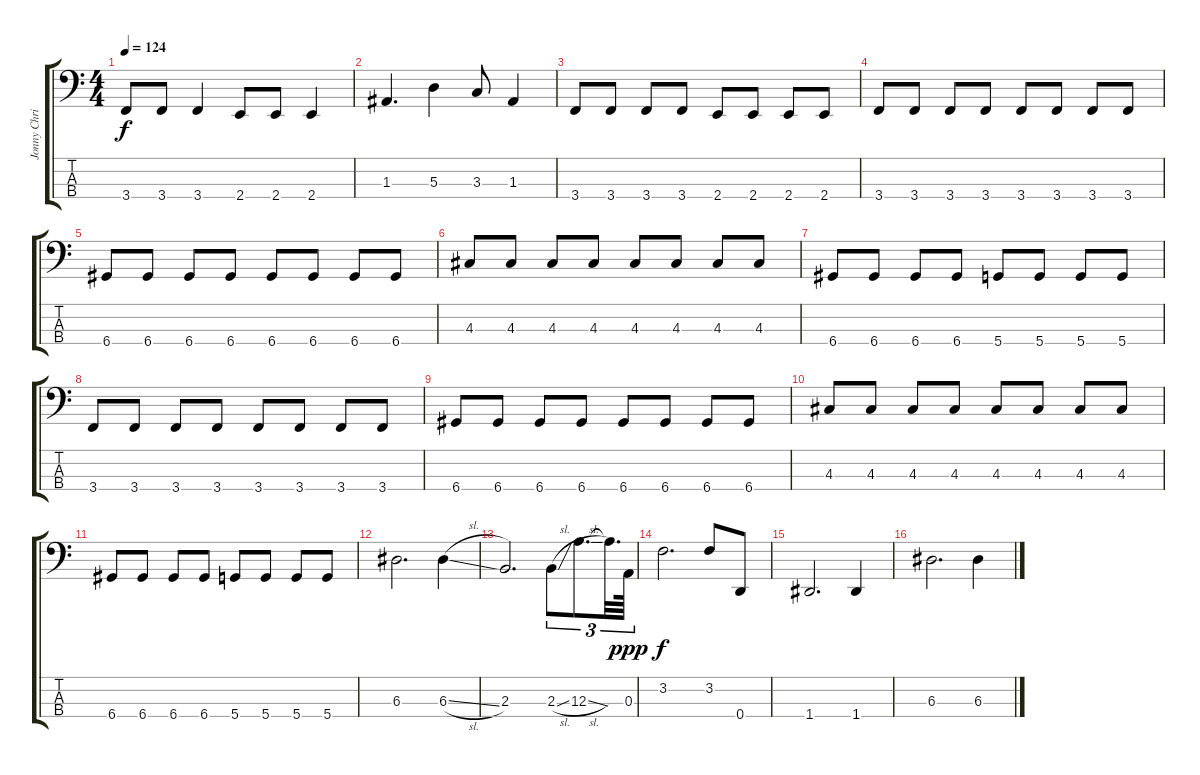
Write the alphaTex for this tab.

\track ("Jonny Christ" "Jonny Chri") {instrument electricbassfinger}
\staff {score tabs}
\tuning (G2 D2 A1 D1) {hide}
\ts (4 4)
\tempo 124
\clef f4
\ks c
3.4.8{dy f} 3.4.8 3.4.4 2.4.8 2.4.8 2.4.4 |
1.3.4{d} 5.3.4 3.3.8 1.3.4 |
3.4.8 3.4.8 3.4.8 3.4.8 2.4.8 2.4.8 2.4.8 2.4.8 |
3.4.8 3.4.8 3.4.8 3.4.8 3.4.8 3.4.8 3.4.8 3.4.8 |
6.4.8 6.4.8 6.4.8 6.4.8 6.4.8 6.4.8 6.4.8 6.4.8 |
4.3.8 4.3.8 4.3.8 4.3.8 4.3.8 4.3.8 4.3.8 4.3.8 |
6.4.8 6.4.8 6.4.8 6.4.8 5.4.8 5.4.8 5.4.8 5.4.8 |
3.4.8 3.4.8 3.4.8 3.4.8 3.4.8 3.4.8 3.4.8 3.4.8 |
6.4.8 6.4.8 6.4.8 6.4.8 6.4.8 6.4.8 6.4.8 6.4.8 |
4.3.8 4.3.8 4.3.8 4.3.8 4.3.8 4.3.8 4.3.8 4.3.8 |
6.4.8 6.4.8 6.4.8 6.4.8 5.4.8 5.4.8 5.4.8 5.4.8 |
6.3.2{d} 6.3{sl}.4 |
2.3.2{d} 2.3{sl}.8{tu (3 2)} 12.3{sl}.8{d tu (3 2)} 12.3{t}.32{d tu (3 2)} 0.3.64{tu (3 2) dy ppp} |
3.2.2{d dy f} 3.2.8 0.4.8 |
1.4.2{d} 1.4.4 |
6.3.2{d} 6.3{sl}.4
